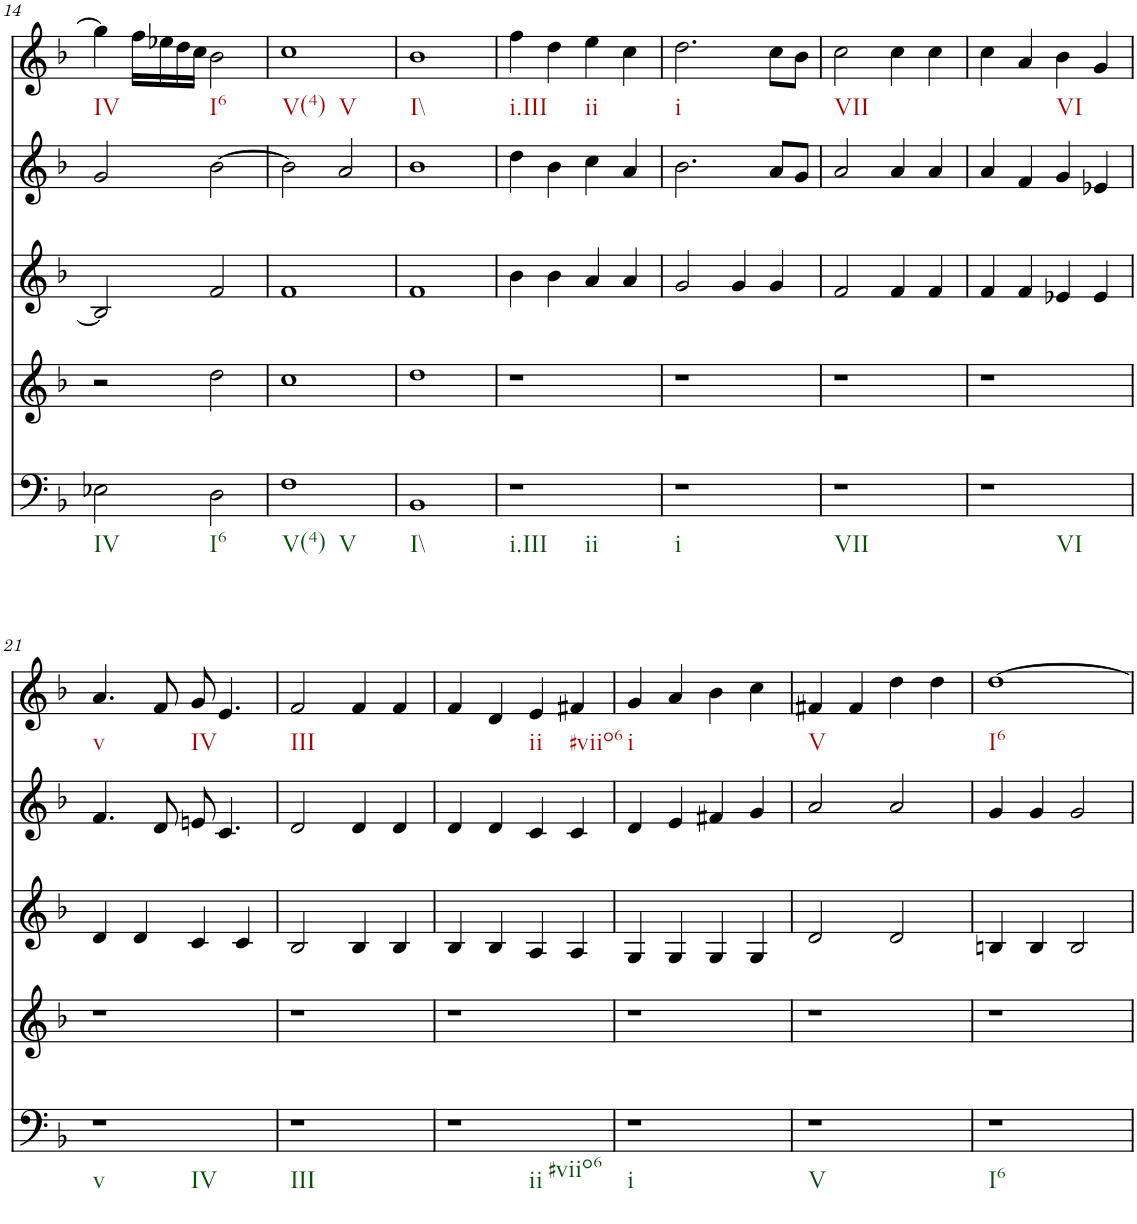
**kern	**kern	**kern	**kern	**kern
*part5	*part4	*part3	*part2	*part1
*staff5	*staff4	*staff3	*staff2	*staff1
*I"vox	*I"vox	*I"vox	*I"vox	*I"vox
!!LO:PB:g=z
*clefF4	*clefG2	*clefG2	*clefG2	*clefG2
*k[b-]	*k[b-]	*k[b-]	*k[b-]	*k[b-]
*M4/4	*M4/4	*M4/4	*M4/4	*M4/4
=14	=14	=14	=14	=14
2E-X\	2r	2B-/]	2g/	4gg\]
.	.	.	.	16ff\LL
.	.	.	.	16ee-X\
.	.	.	.	16dd\
.	.	.	.	16cc\JJ
2D\	2dd\	2f/	[2b-\	2b-\
=15	=15	=15	=15	=15
1F	1cc	1f	2b-\]	1cc
.	.	.	2a/	.
=16	=16	=16	=16	=16
1BB-	1dd	1f	1b-	1b-
=17	=17	=17	=17	=17
1r	1r	4b-\	4dd\	4ff\
.	.	4b-\	4b-\	4dd\
.	.	4a/	4cc\	4ee\
.	.	4a/	4a/	4cc\
=18	=18	=18	=18	=18
1r	1r	2g/	2.b-\	2.dd\
.	.	4g/	.	.
.	.	4g/	8a/L	8cc\L
.	.	.	8g/J	8b-\J
=19	=19	=19	=19	=19
1r	1r	2f/	2a/	2cc\
.	.	4f/	4a/	4cc\
.	.	4f/	4a/	4cc\
=20	=20	=20	=20	=20
1r	1r	4f/	4a/	4cc\
.	.	4f/	4f/	4a/
.	.	4e-X/	4g/	4b-\
.	.	4e-/	4e-X/	4g/
!!LO:LB:g=z
=21	=21	=21	=21	=21
1r	1r	4d/	4.f/	4.a/
.	.	4d/	.	.
.	.	.	8d/	8f/
.	.	4c/	8en/	8g/
.	.	.	4.c/	4.e/
.	.	4c/	.	.
=22	=22	=22	=22	=22
1r	1r	2B-/	2d/	2f/
.	.	4B-/	4d/	4f/
.	.	4B-/	4d/	4f/
=23	=23	=23	=23	=23
1r	1r	4B-/	4d/	4f/
.	.	4B-/	4d/	4d/
.	.	4A/	4c/	4e/
.	.	4A/	4c/	4f#X/
=24	=24	=24	=24	=24
1r	1r	4G/	4d/	4g/
.	.	4G/	4e/	4a/
.	.	4G/	4f#X/	4b-\
.	.	4G/	4g/	4cc\
=25	=25	=25	=25	=25
1r	1r	2d/	2a/	4f#X/
.	.	.	.	4f#/
.	.	2d/	2a/	4dd\
.	.	.	.	4dd\
=26	=26	=26	=26	=26
1r	1r	4Bn/	4g/	[1dd
.	.	4B/	4g/	.
.	.	2B/	2g/	.
=	=	=	=	=
*-	*-	*-	*-	*-
